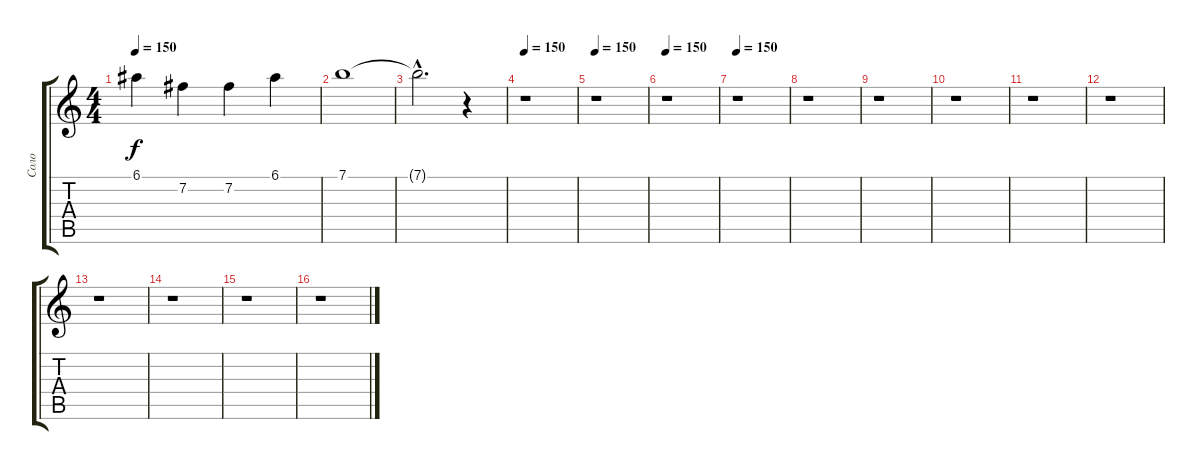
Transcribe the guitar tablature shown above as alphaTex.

\track ("Соло" "Соло") {instrument distortionguitar}
\staff {score tabs}
\tuning (E4 B3 G3 D3 A2 E2) {hide}
\ts (4 4)
\tempo 150
\clef g2
\ks c
6.1.4{dy f} 7.2.4 7.2.4 6.1.4 |
7.1.1 |
7.1{hac t}.2{d} r.4 |
\tempo 150
r.1 |
\tempo 150
r.1 |
\tempo 150
r.1 |
\tempo 150
r.1 |
r.1 |
r.1 |
r.1 |
r.1 |
r.1 |
r.1 |
r.1 |
r.1 |
r.1
